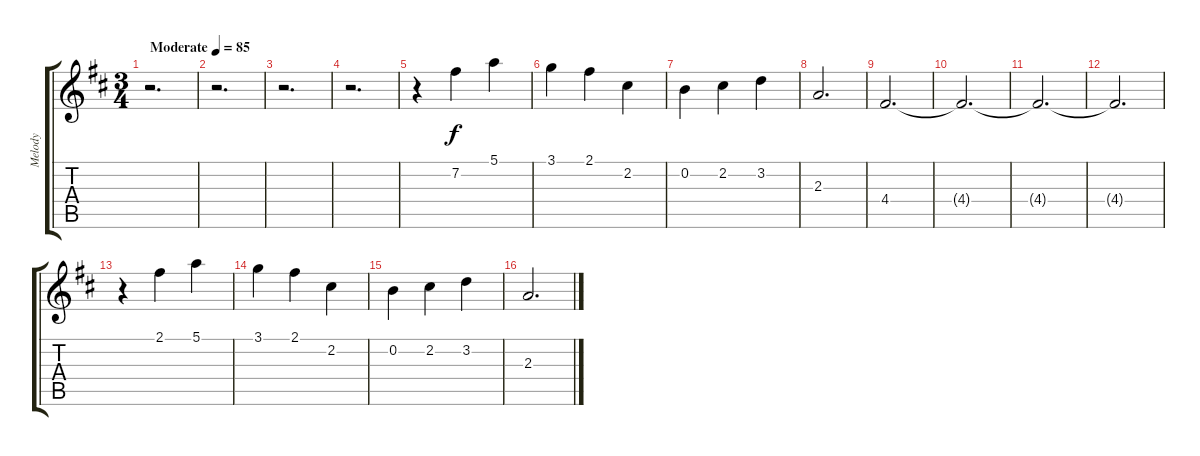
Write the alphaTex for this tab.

\track ("Melody" "Melody") {instrument acousticguitarnylon}
\staff {score tabs}
\tuning (E4 B3 G3 D3 A2 E2) {hide}
\ts (3 4)
\tempo (85 "Moderate")
\clef g2
\ks d
r.2{d dy f instrument acousticguitarnylon} |
r.2{d} |
r.2{d} |
r.2{d} |
r.4 7.2.4 5.1.4 |
3.1.4 2.1.4 2.2.4 |
0.2.4 2.2.4 3.2.4 |
2.3.2{d} |
4.4.2{d} |
4.4{t}.2{d} |
4.4{t}.2{d} |
4.4{t}.2{d} |
r.4 2.1.4 5.1.4 |
3.1.4 2.1.4 2.2.4 |
0.2.4 2.2.4 3.2.4 |
2.3.2{d}
